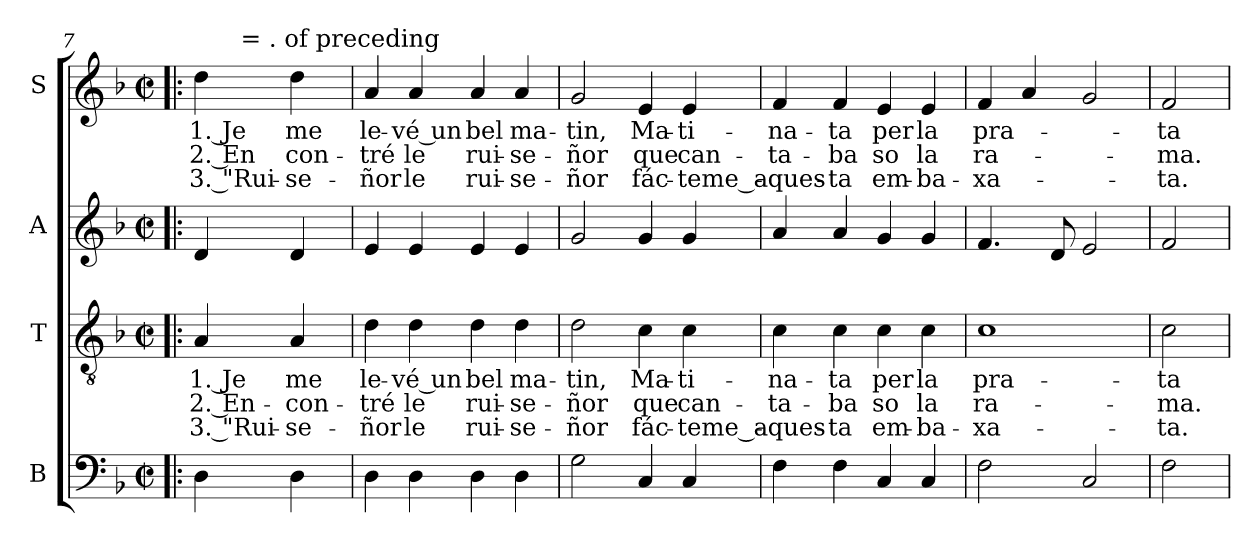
**kern	**kern	**text	**text	**text	**kern	**kern	**text	**text	**text
*part4	*part3	*part3	*part3	*part3	*part2	*part1	*part1	*part1	*part1
*staff4	*staff3	*staff3	*staff3	*staff3	*staff2	*staff1	*staff1	*staff1	*staff1
*I"B	*I"T	*	*	*	*I"A	*I"S	*	*	*
*I'B	*I'T	*	*	*	*I'A	*I'S	*	*	*
*clefF4	*clefGv2	*	*	*	*clefG2	*clefG2	*	*	*
*k[b-]	*k[b-]	*	*	*	*k[b-]	*k[b-]	*	*	*
*F:	*F:	*	*	*	*F:	*F:	*	*	*
*M2/2	*M2/2	*	*	*	*M2/2	*M2/2	*	*	*
*met(c|)	*met(c|)	*	*	*	*met(c|)	*met(c|)	*	*	*
=7!|:	=7!|:	=7!|:	=7!|:	=7!|:	=7!|:	=7!|:	=7!|:	=7!|:	=7!|:
!	!	!LO:LY:b:color=#000000	!LO:LY:b:color=#000000	!LO:LY:b:color=#000000	!	!	!	!	!
!	!	!	!	!	!	!	!LO:LY:b:color=#000000	!LO:LY:b:color=#000000	!LO:LY:b:color=#000000
*	*	*	*	*	*	*^	*	*	*
4Di\	4Ai/	1. Je	2. En-	3. "Rui-	4di/	4ddi\	16...ryy	1. Je	2. En	3. "Rui-
!	!	!	!	!	!	!	!LO:TX:a:t==   . of preceding	!	!	!
.	.	.	.	.	.	.	4ryy	.	.	.
!	!	!LO:LY:b:color=#000000	!LO:LY:b:color=#000000	!LO:LY:b:color=#000000	!	!	!	!	!	!
!	!	!	!	!	!	!	!	!LO:LY:b:color=#000000	!LO:LY:b:color=#000000	!LO:LY:b:color=#000000
4Di\	4Ai/	me	-con-	-se-	4di/	4ddi\	.	me	con-	-se-
.	.	.	.	.	.	.	8ryy	.	.	.
.	.	.	.	.	.	.	128ryy	.	.	.
*	*	*	*	*	*	*v	*v	*	*	*
=8	=8	=8	=8	=8	=8	=8	=8	=8	=8
*	*	*	*	*	*	*^	*	*	*
!	!	!LO:LY:b:color=#000000	!LO:LY:b:color=#000000	!LO:LY:b:color=#000000	!	!	!	!	!	!
*	*	*	*	*	*	*v	*v	*	*	*
*	*	*	*	*	*	*^	*	*	*
!	!	!	!	!	!	!	!	!LO:LY:b:color=#000000	!LO:LY:b:color=#000000	!LO:LY:b:color=#000000
*	*	*	*	*	*	*v	*v	*	*	*
4Di\	4di\	le-	-tré	-ñor	4ei/	4ai/	le-	-tré	-ñor
!	!	!LO:LY:b:color=#000000	!LO:LY:b:color=#000000	!LO:LY:b:color=#000000	!	!	!	!	!
!	!	!	!	!	!	!	!LO:LY:b:color=#000000	!LO:LY:b:color=#000000	!LO:LY:b:color=#000000
4Di\	4di\	-vé un	le	le	4ei/	4ai/	-vé un	le	le
!	!	!LO:LY:b:color=#000000	!LO:LY:b:color=#000000	!LO:LY:b:color=#000000	!	!	!	!	!
!	!	!	!	!	!	!	!LO:LY:b:color=#000000	!LO:LY:b:color=#000000	!LO:LY:b:color=#000000
4Di\	4di\	bel	rui-	rui-	4ei/	4ai/	bel	rui-	rui-
!	!	!LO:LY:b:color=#000000	!LO:LY:b:color=#000000	!LO:LY:b:color=#000000	!	!	!	!	!
!	!	!	!	!	!	!	!LO:LY:b:color=#000000	!LO:LY:b:color=#000000	!LO:LY:b:color=#000000
4Di\	4di\	ma-	-se-	-se-	4ei/	4ai/	ma-	-se-	-se-
=9	=9	=9	=9	=9	=9	=9	=9	=9	=9
!	!	!LO:LY:b:color=#000000	!LO:LY:b:color=#000000	!LO:LY:b:color=#000000	!	!	!	!	!
!	!	!	!	!	!	!	!LO:LY:b:color=#000000	!LO:LY:b:color=#000000	!LO:LY:b:color=#000000
2Gi\	2di\	-tin,	-ñor	-ñor	2gi/	2gi/	-tin,	-ñor	-ñor
!	!	!LO:LY:b:color=#000000	!LO:LY:b:color=#000000	!LO:LY:b:color=#000000	!	!	!	!	!
!	!	!	!	!	!	!	!LO:LY:b:color=#000000	!LO:LY:b:color=#000000	!LO:LY:b:color=#000000
4Ci/	4ci\	Ma-	que	fác-	4gi/	4ei/	Ma-	que	fác-
!	!	!LO:LY:b:color=#000000	!LO:LY:b:color=#000000	!LO:LY:b:color=#000000	!	!	!	!	!
!	!	!	!	!	!	!	!LO:LY:b:color=#000000	!LO:LY:b:color=#000000	!LO:LY:b:color=#000000
4Ci/	4ci\	-ti-	can-	teme_a--	4gi/	4ei/	-ti-	can-	teme_a--
!!LO:LB:g=z
=10	=10	=10	=10	=10	=10	=10	=10	=10	=10
!	!	!LO:LY:b:color=#000000	!LO:LY:b:color=#000000	!LO:LY:b:color=#000000	!	!	!	!	!
!	!	!	!	!	!	!	!LO:LY:b:color=#000000	!LO:LY:b:color=#000000	!LO:LY:b:color=#000000
4Fi\	4ci\	-na-	-ta-	-ques-	4ai/	4fi/	-na-	-ta-	-ques-
!	!	!LO:LY:b:color=#000000	!LO:LY:b:color=#000000	!LO:LY:b:color=#000000	!	!	!	!	!
!	!	!	!	!	!	!	!LO:LY:b:color=#000000	!LO:LY:b:color=#000000	!LO:LY:b:color=#000000
4Fi\	4ci\	-ta	-ba	-ta	4ai/	4fi/	-ta	-ba	-ta
!	!	!LO:LY:b:color=#000000	!LO:LY:b:color=#000000	!LO:LY:b:color=#000000	!	!	!	!	!
!	!	!	!	!	!	!	!LO:LY:b:color=#000000	!LO:LY:b:color=#000000	!LO:LY:b:color=#000000
4Ci/	4ci\	per	so	em-	4gi/	4ei/	per	so	em-
!	!	!LO:LY:b:color=#000000	!LO:LY:b:color=#000000	!LO:LY:b:color=#000000	!	!	!	!	!
!	!	!	!	!	!	!	!LO:LY:b:color=#000000	!LO:LY:b:color=#000000	!LO:LY:b:color=#000000
4Ci/	4ci\	la	la	-ba-	4gi/	4ei/	la	la	-ba-
=11	=11	=11	=11	=11	=11	=11	=11	=11	=11
!	!	!LO:LY:b:color=#000000	!LO:LY:b:color=#000000	!LO:LY:b:color=#000000	!	!	!	!	!
!	!	!	!	!	!	!	!LO:LY:b:color=#000000	!LO:LY:b:color=#000000	!LO:LY:b:color=#000000
2Fi\	1ci	pra-	ra-	-xa-	4.fi/	4fi/	pra-	ra-	-xa-
.	.	.	.	.	.	4ai/	.	.	.
.	.	.	.	.	8di/	.	.	.	.
2Ci/	.	.	.	.	2ei/	2gi/	.	.	.
=12	=12	=12	=12	=12	=12	=12	=12	=12	=12
!	!	!LO:LY:b:color=#000000	!LO:LY:b:color=#000000	!LO:LY:b:color=#000000	!	!	!	!	!
!	!	!	!	!	!	!	!LO:LY:b:color=#000000	!LO:LY:b:color=#000000	!LO:LY:b:color=#000000
2Fi\	2ci\	-ta	-ma.	-ta.	2fi/	2fi/	-ta	-ma.	-ta.
=	=	=	=	=	=	=	=	=	=
*-	*-	*-	*-	*-	*-	*-	*-	*-	*-
